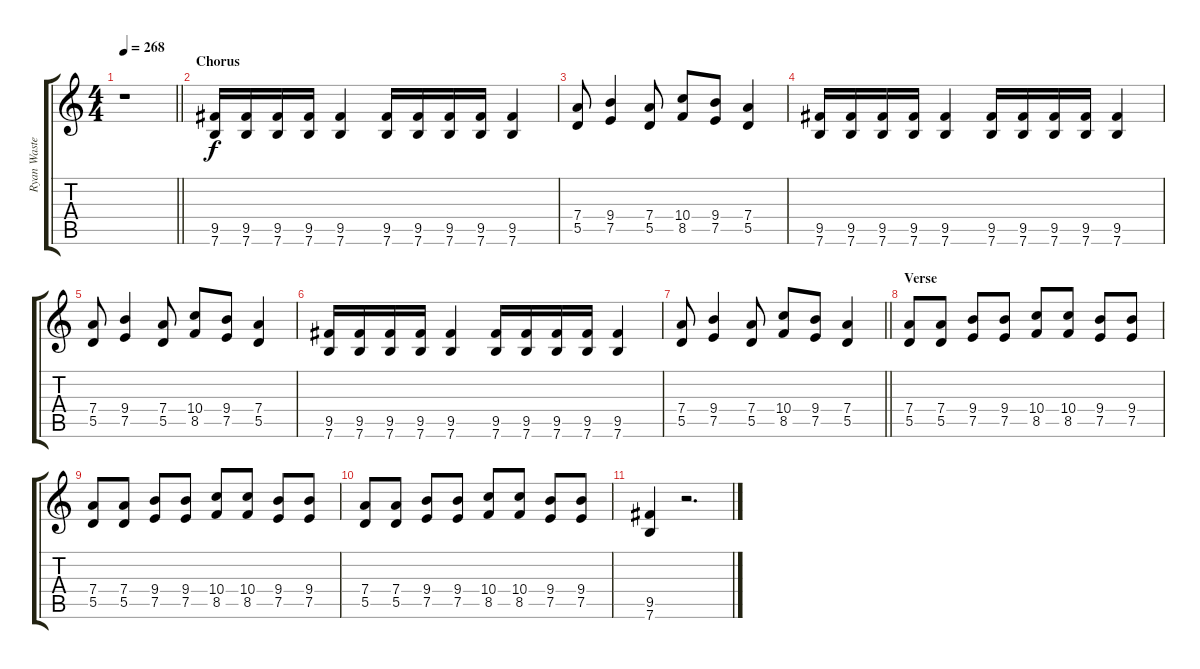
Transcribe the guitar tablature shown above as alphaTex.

\track ("Ryan Waste (Right)" "Ryan Waste") {instrument distortionguitar}
\staff {score tabs}
\tuning (E4 B3 G3 D3 A2 E2) {hide}
\ts (4 4)
\tempo 268
\clef g2
\barLineRight lightlight
\ks c
r.1{dy f instrument distortionguitar} |
\section ("" "Chorus")
(9.5 7.6).16 (9.5 7.6).16 (9.5 7.6).16 (9.5 7.6).16 (9.5 7.6).4 (9.5 7.6).16 (9.5 7.6).16 (9.5 7.6).16 (9.5 7.6).16 (9.5 7.6).4 |
(7.4 5.5).8 (9.4 7.5).4 (7.4 5.5).8 (10.4 8.5).8 (9.4 7.5).8 (7.4 5.5).4 |
(9.5 7.6).16 (9.5 7.6).16 (9.5 7.6).16 (9.5 7.6).16 (9.5 7.6).4 (9.5 7.6).16 (9.5 7.6).16 (9.5 7.6).16 (9.5 7.6).16 (9.5 7.6).4 |
(7.4 5.5).8 (9.4 7.5).4 (7.4 5.5).8 (10.4 8.5).8 (9.4 7.5).8 (7.4 5.5).4 |
(9.5 7.6).16 (9.5 7.6).16 (9.5 7.6).16 (9.5 7.6).16 (9.5 7.6).4 (9.5 7.6).16 (9.5 7.6).16 (9.5 7.6).16 (9.5 7.6).16 (9.5 7.6).4 |
\barLineRight lightlight
(7.4 5.5).8 (9.4 7.5).4 (7.4 5.5).8 (10.4 8.5).8 (9.4 7.5).8 (7.4 5.5).4 |
\section ("" "Verse")
(7.4 5.5).8 (7.4 5.5).8 (9.4 7.5).8 (9.4 7.5).8 (10.4 8.5).8 (10.4 8.5).8 (9.4 7.5).8 (9.4 7.5).8 |
(7.4 5.5).8 (7.4 5.5).8 (9.4 7.5).8 (9.4 7.5).8 (10.4 8.5).8 (10.4 8.5).8 (9.4 7.5).8 (9.4 7.5).8 |
(7.4 5.5).8 (7.4 5.5).8 (9.4 7.5).8 (9.4 7.5).8 (10.4 8.5).8 (10.4 8.5).8 (9.4 7.5).8 (9.4 7.5).8 |
(9.5 7.6).4 r.2{d}
